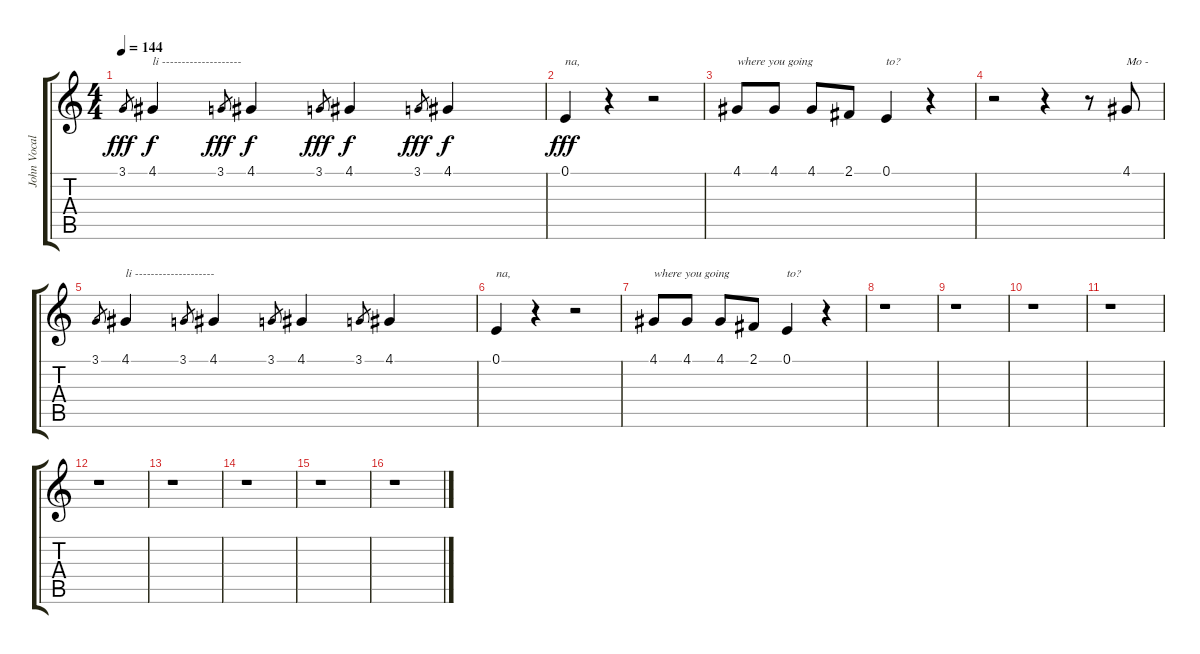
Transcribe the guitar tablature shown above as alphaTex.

\track ("John Vocals" "John Vocal") {instrument altosax}
\staff {score tabs}
\tuning (E4 B3 G3 D3 A2 E2) {hide}
\ts (4 4)
\tempo 144
\clef g2
\ks c
3.1.8{gr dy fff} 4.1.4{txt "li --------------------" dy f} 3.1.8{gr dy fff} 4.1.4{dy f} 3.1.8{gr dy fff} 4.1.4{dy f} 3.1.8{gr dy fff} 4.1.4{dy f} |
0.1.4{txt "na," dy fff} r.4 r.2 |
4.1.8{txt "where you going"} 4.1.8 4.1.8 2.1.8 0.1.4{txt "to?"} r.4 |
r.2 r.4 r.8 4.1.8{txt "Mo -"} |
3.1.8{gr} 4.1.4{txt "li --------------------"} 3.1.8{gr} 4.1.4 3.1.8{gr} 4.1.4 3.1.8{gr} 4.1.4 |
0.1.4{txt "na,"} r.4 r.2 |
4.1.8{txt "where you going"} 4.1.8 4.1.8 2.1.8 0.1.4{txt "to?"} r.4 |
r.1 |
r.1 |
r.1 |
r.1 |
r.1 |
r.1 |
r.1 |
r.1 |
r.1
